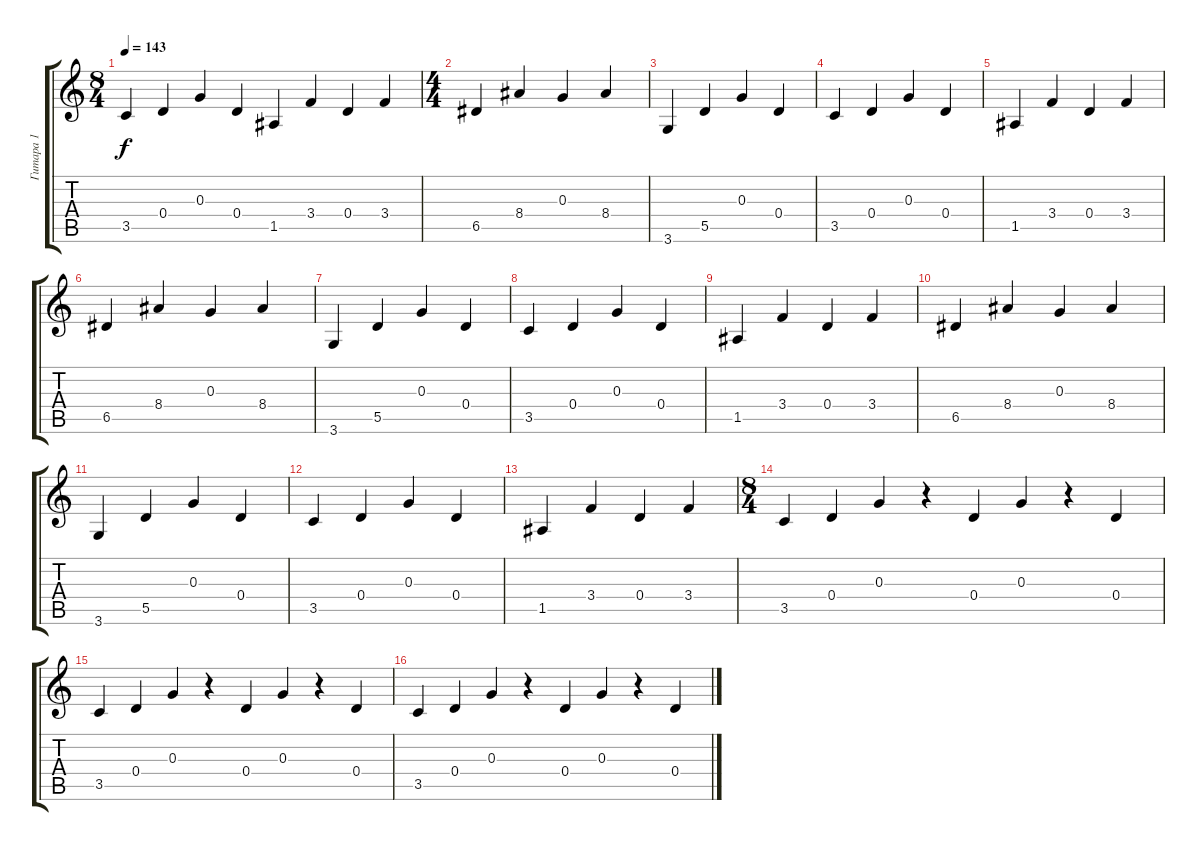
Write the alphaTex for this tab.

\track ("Гитара 1" "Гитара 1") {instrument acousticguitarsteel}
\staff {score tabs}
\tuning (E4 B3 G3 D3 A2 E2) {hide}
\ts (8 4)
\tempo 143
\clef g2
\ks c
3.5.4{dy f} 0.4.4 0.3.4 0.4.4 1.5.4 3.4.4 0.4.4 3.4.4 |
\ts (4 4)
6.5.4 8.4.4 0.3.4 8.4.4 |
3.6.4 5.5.4 0.3.4 0.4.4 |
3.5.4 0.4.4 0.3.4 0.4.4 |
1.5.4 3.4.4 0.4.4 3.4.4 |
6.5.4 8.4.4 0.3.4 8.4.4 |
3.6.4 5.5.4 0.3.4 0.4.4 |
3.5.4 0.4.4 0.3.4 0.4.4 |
1.5.4 3.4.4 0.4.4 3.4.4 |
6.5.4 8.4.4 0.3.4 8.4.4 |
3.6.4 5.5.4 0.3.4 0.4.4 |
3.5.4 0.4.4 0.3.4 0.4.4 |
1.5.4 3.4.4 0.4.4 3.4.4 |
\ts (8 4)
3.5.4 0.4.4 0.3.4 r.4 0.4.4 0.3.4 r.4 0.4.4 |
3.5.4 0.4.4 0.3.4 r.4 0.4.4 0.3.4 r.4 0.4.4 |
3.5.4 0.4.4 0.3.4 r.4 0.4.4 0.3.4 r.4 0.4.4
